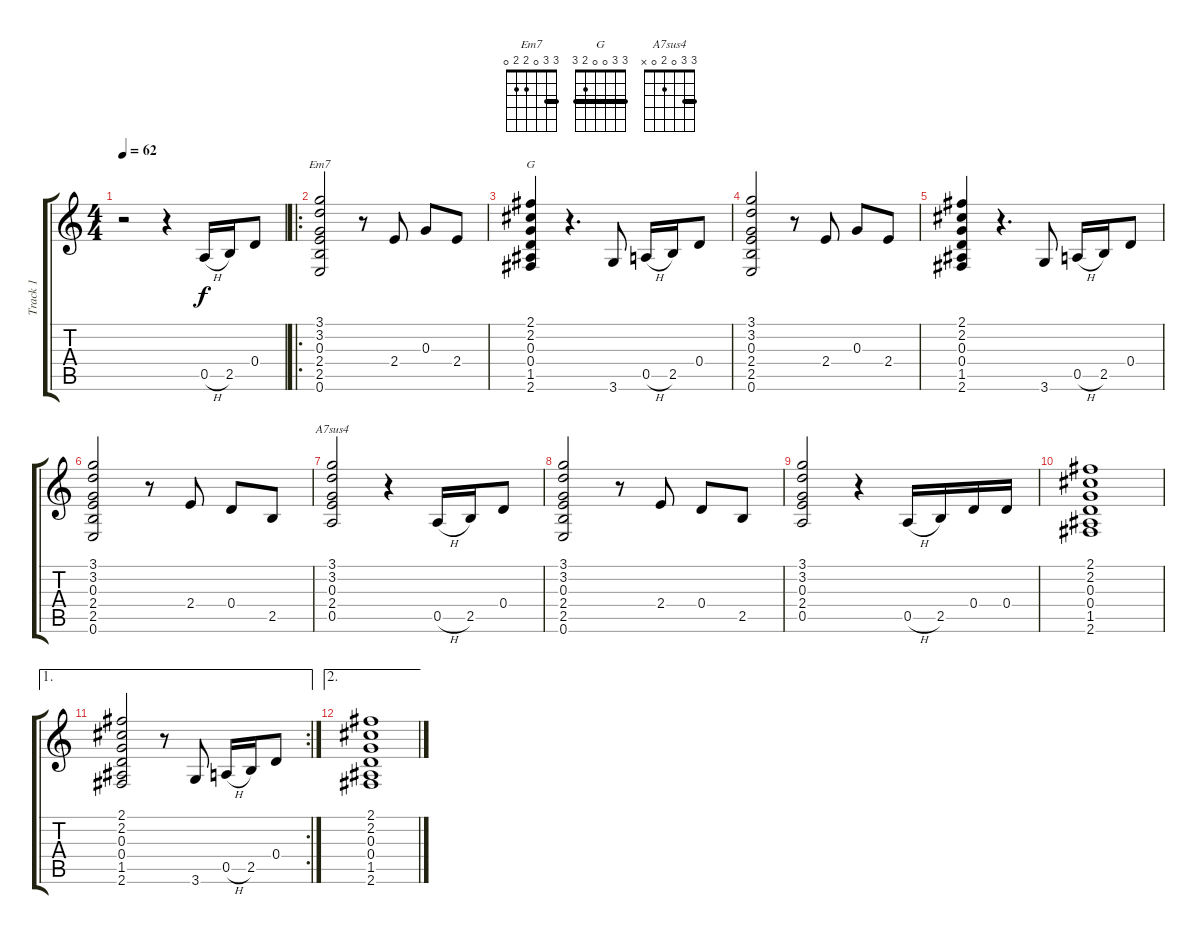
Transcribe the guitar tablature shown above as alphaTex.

\track ("Track 1" "Track 1") {instrument acousticguitarsteel}
\staff {score tabs}
\tuning (E4 B3 G3 D3 A2 E2) {hide}
\chord ("Em7" 3 3 0 2 2 0) {barre 3}
\chord ("G" 3 3 0 0 2 3) {barre 3}
\chord ("A7sus4" 3 3 0 2 0 x) {barre 3}
\ts (4 4)
\tempo 62
\clef g2
\ks c
r.2{dy f instrument acousticguitarsteel} r.4 0.5{h}.16 2.5.16 0.4.8 |
\ro
(3.1 3.2 0.3 2.4 2.5 0.6).2{ch "Em7"} r.8 2.4.8 0.3.8 2.4.8 |
(2.1 2.2 0.3 0.4 1.5 2.6).4{ch "G"} r.4{d} 3.6.8 0.5{h}.16 2.5.16 0.4.8 |
(3.1 3.2 0.3 2.4 2.5 0.6).2 r.8 2.4.8 0.3.8 2.4.8 |
(2.1 2.2 0.3 0.4 1.5 2.6).4 r.4{d} 3.6.8 0.5{h}.16 2.5.16 0.4.8 |
(3.1 3.2 0.3 2.4 2.5 0.6).2 r.8 2.4.8 0.4.8 2.5.8 |
(3.1 3.2 0.3 2.4 0.5).2{ch "A7sus4"} r.4 0.5{h}.16 2.5.16 0.4.8 |
(3.1 3.2 0.3 2.4 2.5 0.6).2 r.8 2.4.8 0.4.8 2.5.8 |
(3.1 3.2 0.3 2.4 0.5).2 r.4 0.5{h}.16 2.5.16 0.4.16 0.4.16 |
(2.1 2.2 0.3 0.4 1.5 2.6).1 |
\ae 1
\rc 2
(2.1 2.2 0.3 0.4 1.5 2.6).2 r.8 3.6.8 0.5{h}.16 2.5.16 0.4.8 |
\ae 2
(2.1 2.2 0.3 0.4 1.5 2.6).1
